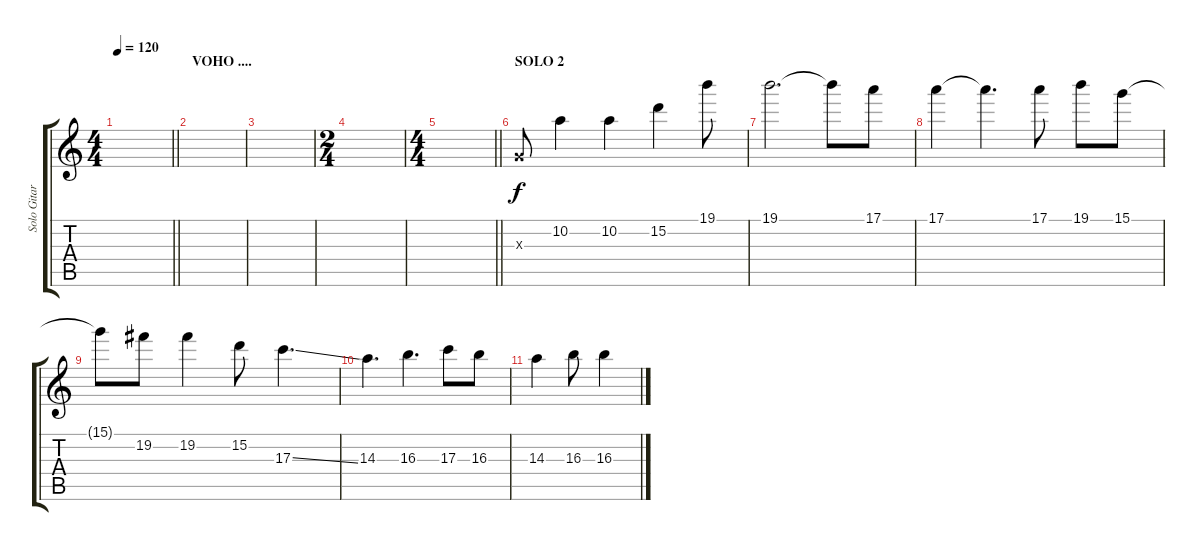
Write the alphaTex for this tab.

\track ("Solo Gitar 2" "Solo Gitar") {instrument overdrivenguitar}
\staff {score tabs}
\tuning (E4 B3 G3 D3 A2 E2) {hide}
\ts (4 4)
\tempo 120
\clef g2
\barLineRight lightlight
\ks c
|
\section ("" "VOHO ....")
|
|
\ts (2 4)
|
\ts (4 4)
\barLineRight lightlight
|
\section ("" "SOLO 2")
0.3{x}.8 10.2.4 10.2.4 15.2.4 19.1.8 |
19.1.2{d} 19.1{t}.8 17.1.8 |
17.1.4 17.1{t}.4{d} 17.1.8 19.1.8 15.1.8 |
15.1{t}.8 19.2.8 19.2.4 15.2.8 17.3{ss}.4{d} |
14.3.4{d} 16.3.4{d} 17.3.8 16.3.8 |
14.3.4 16.3.8 16.3.4
